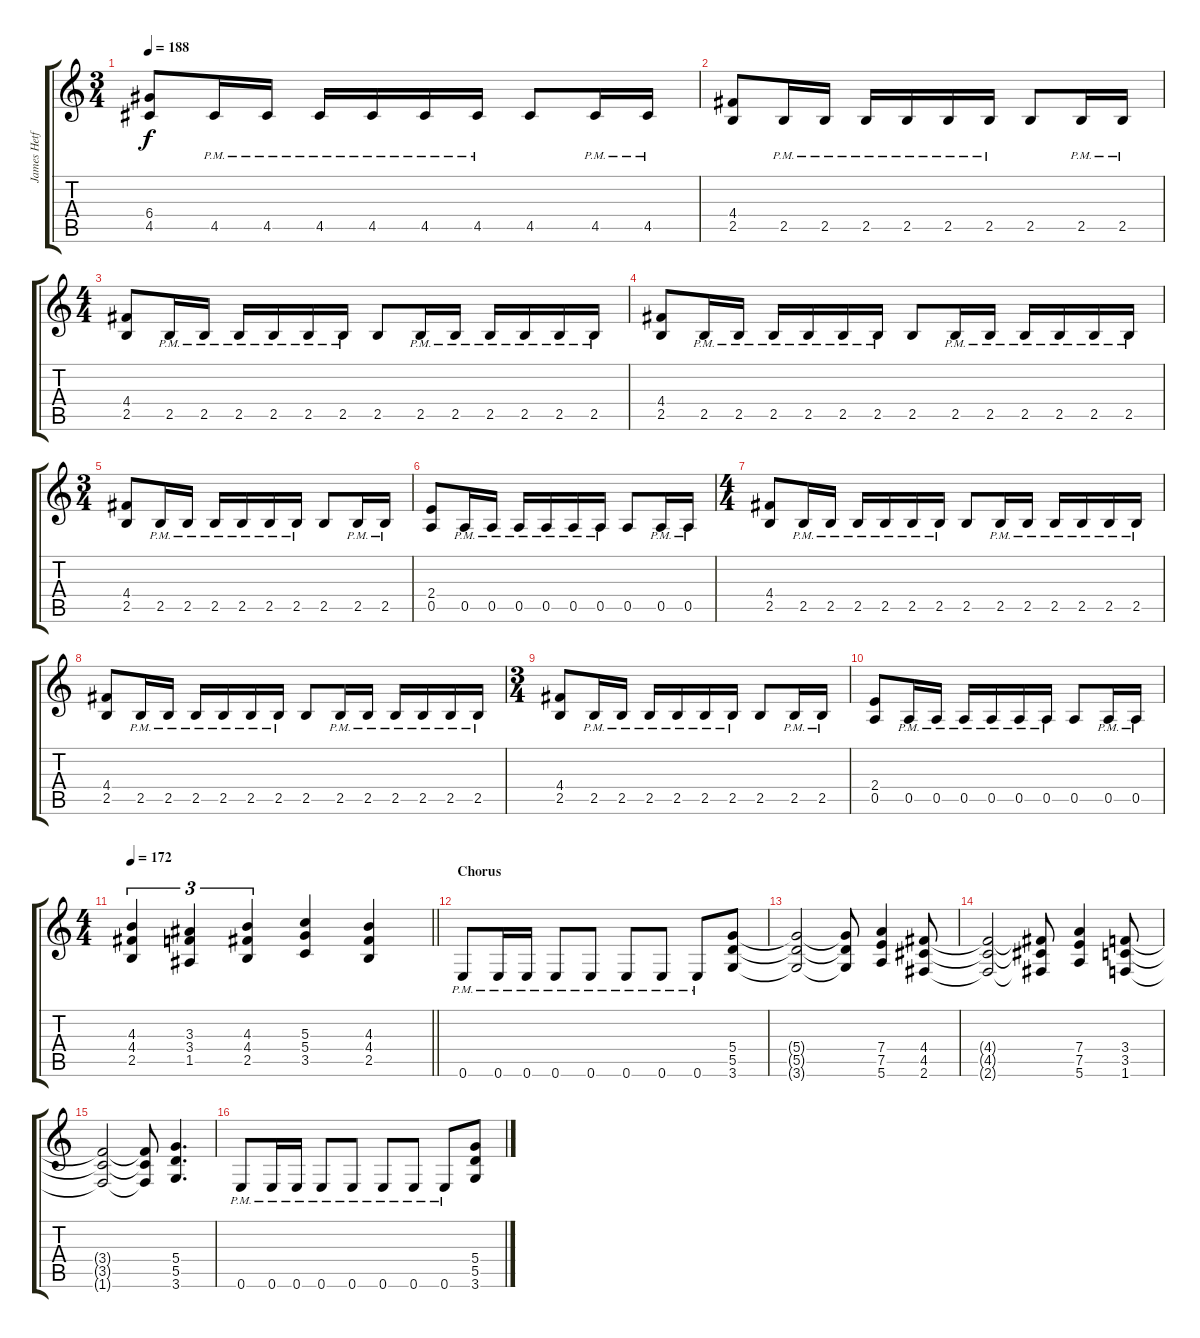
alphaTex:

\track ("James Hetfield Rhythm" "James Hetf") {instrument distortionguitar}
\staff {score tabs}
\tuning (E4 B3 G3 D3 A2 E2) {hide}
\ts (3 4)
\tempo 188
\clef g2
\ks c
(6.4 4.5).8{dy f} 4.5{pm}.16 4.5{pm}.16 4.5{pm}.16 4.5{pm}.16 4.5{pm}.16 4.5{pm}.16 4.5.8 4.5{pm}.16 4.5{pm}.16 |
(4.4 2.5).8 2.5{pm}.16 2.5{pm}.16 2.5{pm}.16 2.5{pm}.16 2.5{pm}.16 2.5{pm}.16 2.5.8 2.5{pm}.16 2.5{pm}.16 |
\ts (4 4)
(4.4 2.5).8 2.5{pm}.16 2.5{pm}.16 2.5{pm}.16 2.5{pm}.16 2.5{pm}.16 2.5{pm}.16 2.5.8 2.5{pm}.16 2.5{pm}.16 2.5{pm}.16 2.5{pm}.16 2.5{pm}.16 2.5{pm}.16 |
(4.4 2.5).8 2.5{pm}.16 2.5{pm}.16 2.5{pm}.16 2.5{pm}.16 2.5{pm}.16 2.5{pm}.16 2.5.8 2.5{pm}.16 2.5{pm}.16 2.5{pm}.16 2.5{pm}.16 2.5{pm}.16 2.5{pm}.16 |
\ts (3 4)
(4.4 2.5).8 2.5{pm}.16 2.5{pm}.16 2.5{pm}.16 2.5{pm}.16 2.5{pm}.16 2.5{pm}.16 2.5.8 2.5{pm}.16 2.5{pm}.16 |
(2.4 0.5).8 0.5{pm}.16 0.5{pm}.16 0.5{pm}.16 0.5{pm}.16 0.5{pm}.16 0.5{pm}.16 0.5.8 0.5{pm}.16 0.5{pm}.16 |
\ts (4 4)
(4.4 2.5).8 2.5{pm}.16 2.5{pm}.16 2.5{pm}.16 2.5{pm}.16 2.5{pm}.16 2.5{pm}.16 2.5.8 2.5{pm}.16 2.5{pm}.16 2.5{pm}.16 2.5{pm}.16 2.5{pm}.16 2.5{pm}.16 |
(4.4 2.5).8 2.5{pm}.16 2.5{pm}.16 2.5{pm}.16 2.5{pm}.16 2.5{pm}.16 2.5{pm}.16 2.5.8 2.5{pm}.16 2.5{pm}.16 2.5{pm}.16 2.5{pm}.16 2.5{pm}.16 2.5{pm}.16 |
\ts (3 4)
(4.4 2.5).8 2.5{pm}.16 2.5{pm}.16 2.5{pm}.16 2.5{pm}.16 2.5{pm}.16 2.5{pm}.16 2.5.8 2.5{pm}.16 2.5{pm}.16 |
(2.4 0.5).8 0.5{pm}.16 0.5{pm}.16 0.5{pm}.16 0.5{pm}.16 0.5{pm}.16 0.5{pm}.16 0.5.8 0.5{pm}.16 0.5{pm}.16 |
\ts (4 4)
\tempo 172
\barLineRight lightlight
(4.3 4.4 2.5).4{tu (3 2)} (3.3 3.4 1.5).4{tu (3 2)} (4.3 4.4 2.5).4{tu (3 2)} (5.3 5.4 3.5).4 (4.3 4.4 2.5).4 |
\section ("" "Chorus")
0.6{pm}.8 0.6{pm}.16 0.6{pm}.16 0.6{pm}.8 0.6{pm}.8 0.6{pm}.8 0.6{pm}.8 0.6{pm}.8 (5.4 5.5 3.6).8 |
(5.4{t} 5.5{t} 3.6{t}).2 (5.4{t} 5.5{t} 3.6{t}).8 (7.4 7.5 5.6).4 (4.4 4.5 2.6).8 |
(4.4{t} 4.5{t} 2.6{t}).2 (4.4{t} 4.5{t} 2.6{t}).8 (7.4 7.5 5.6).4 (3.4 3.5 1.6).8 |
(3.4{t} 3.5{t} 1.6{t}).2 (3.4{t} 3.5{t} 1.6{t}).8 (5.4 5.5 3.6).4{d} |
0.6{pm}.8 0.6{pm}.16 0.6{pm}.16 0.6{pm}.8 0.6{pm}.8 0.6{pm}.8 0.6{pm}.8 0.6{pm}.8 (5.4 5.5 3.6).8
